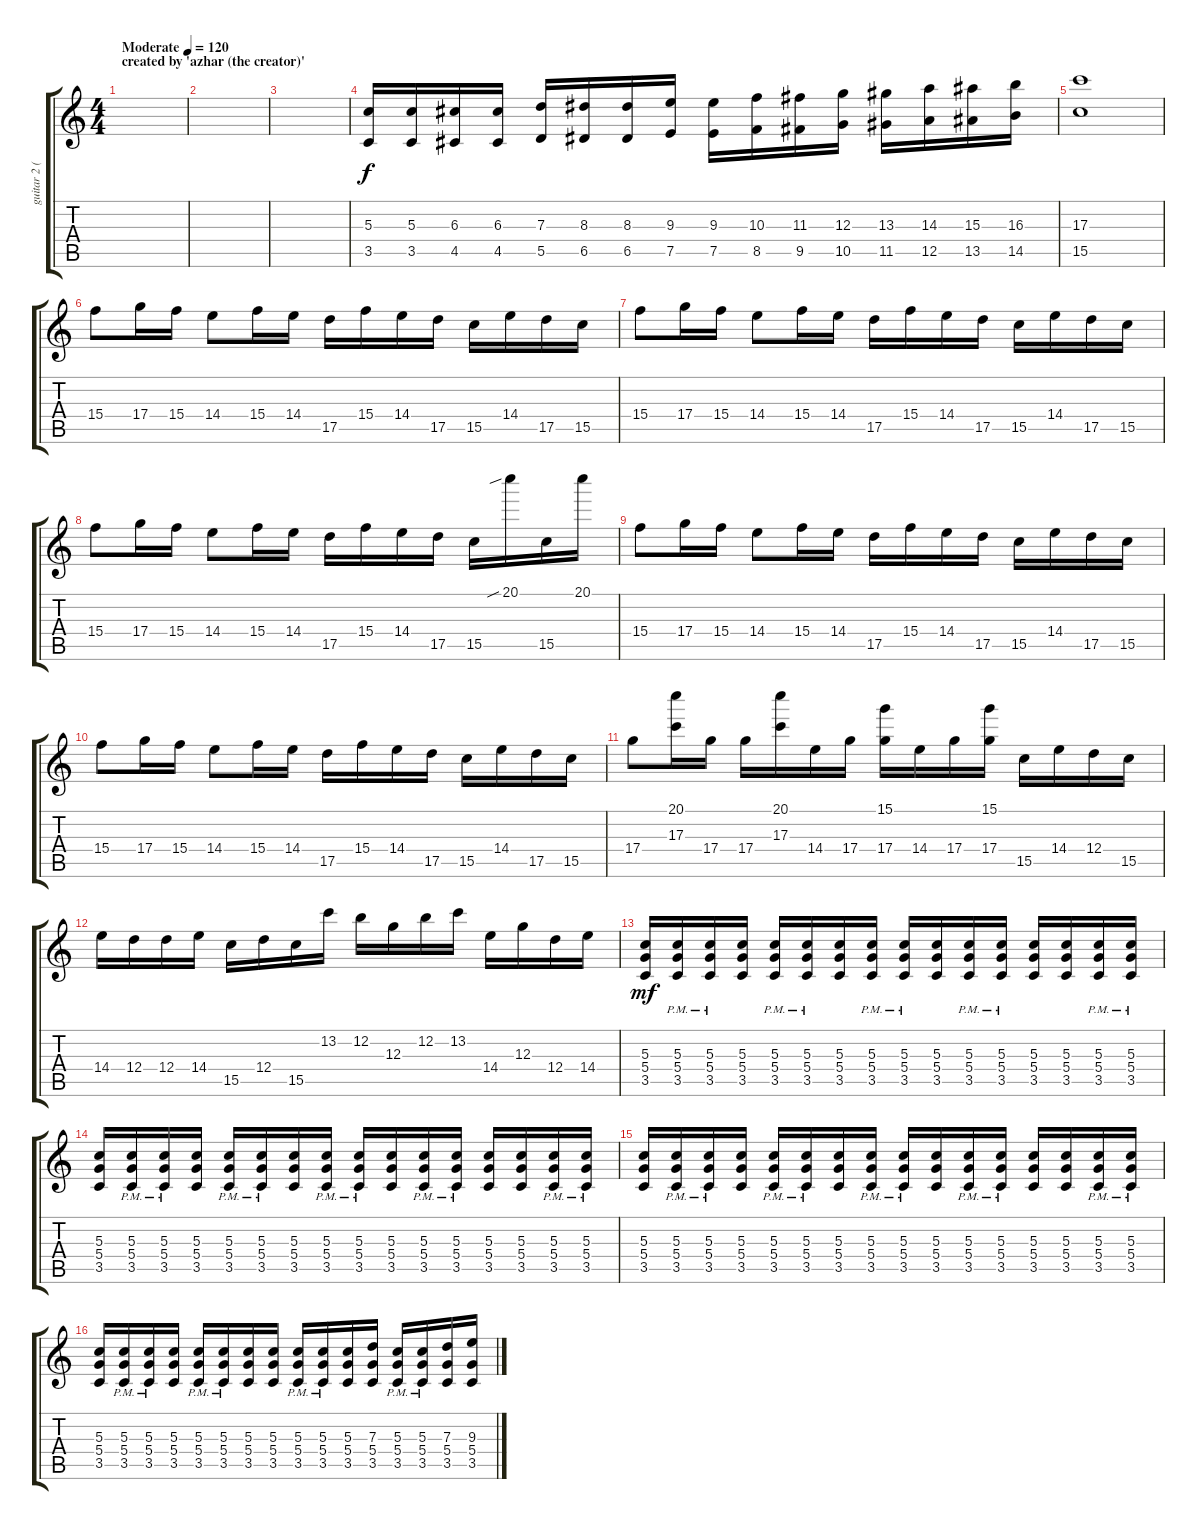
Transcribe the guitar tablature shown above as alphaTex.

\track ("guitar 2 (extra)" "guitar 2 (") {instrument distortionguitar}
\staff {score tabs}
\tuning (E4 B3 G3 D3 A2 E2) {hide}
\ts (4 4)
\section ("" "created by 'azhar (the creator)'")
\tempo (120 "Moderate")
\clef g2
\ks c
|
|
|
(5.3 3.5).16 (5.3 3.5).16 (6.3 4.5).16 (6.3 4.5).16 (7.3 5.5).16 (8.3 6.5).16 (8.3 6.5).16 (9.3 7.5).16 (9.3 7.5).16 (10.3 8.5).16 (11.3 9.5).16 (12.3 10.5).16 (13.3 11.5).16 (14.3 12.5).16 (15.3 13.5).16 (16.3 14.5).16 |
(17.3 15.5).1 |
15.4.8{dy f} 17.4.16 15.4.16 14.4.8 15.4.16 14.4.16 17.5.16 15.4.16 14.4.16 17.5.16 15.5.16 14.4.16 17.5.16 15.5.16 |
15.4.8 17.4.16 15.4.16 14.4.8 15.4.16 14.4.16 17.5.16 15.4.16 14.4.16 17.5.16 15.5.16 14.4.16 17.5.16 15.5.16 |
15.4.8 17.4.16 15.4.16 14.4.8 15.4.16 14.4.16 17.5.16 15.4.16 14.4.16 17.5.16 15.5.16 20.1{sib}.16 15.5.16 20.1.16 |
15.4.8 17.4.16 15.4.16 14.4.8 15.4.16 14.4.16 17.5.16 15.4.16 14.4.16 17.5.16 15.5.16 14.4.16 17.5.16 15.5.16 |
15.4.8 17.4.16 15.4.16 14.4.8 15.4.16 14.4.16 17.5.16 15.4.16 14.4.16 17.5.16 15.5.16 14.4.16 17.5.16 15.5.16 |
17.4.8 (20.1 17.3).16 17.4.16 17.4.16 (20.1 17.3).16 14.4.16 17.4.16 (15.1 17.4).16 14.4.16 17.4.16 (15.1 17.4).16 15.5.16 14.4.16 12.4.16 15.5.16 |
14.4.16 12.4.16 12.4.16 14.4.16 15.5.16 12.4.16 15.5.16 13.2.16 12.2.16 12.3.16 12.2.16 13.2.16 14.4.16 12.3.16 12.4.16 14.4.16 |
(5.3 5.4 3.5).16{dy mf} (5.3{pm} 5.4{pm} 3.5{pm}).16 (5.3{pm} 5.4{pm} 3.5{pm}).16 (5.3 5.4 3.5).16 (5.3{pm} 5.4{pm} 3.5{pm}).16 (5.3{pm} 5.4{pm} 3.5{pm}).16 (5.3 5.4 3.5).16 (5.3{pm} 5.4{pm} 3.5{pm}).16 (5.3{pm} 5.4{pm} 3.5{pm}).16 (5.3 5.4 3.5).16 (5.3{pm} 5.4{pm} 3.5{pm}).16 (5.3{pm} 5.4{pm} 3.5{pm}).16 (5.3 5.4 3.5).16 (5.3 5.4 3.5).16 (5.3{pm} 5.4{pm} 3.5{pm}).16 (5.3{pm} 5.4{pm} 3.5{pm}).16 |
(5.3 5.4 3.5).16 (5.3{pm} 5.4{pm} 3.5{pm}).16 (5.3{pm} 5.4{pm} 3.5{pm}).16 (5.3 5.4 3.5).16 (5.3{pm} 5.4{pm} 3.5{pm}).16 (5.3{pm} 5.4{pm} 3.5{pm}).16 (5.3 5.4 3.5).16 (5.3{pm} 5.4{pm} 3.5{pm}).16 (5.3{pm} 5.4{pm} 3.5{pm}).16 (5.3 5.4 3.5).16 (5.3{pm} 5.4{pm} 3.5{pm}).16 (5.3{pm} 5.4{pm} 3.5{pm}).16 (5.3 5.4 3.5).16 (5.3 5.4 3.5).16 (5.3{pm} 5.4{pm} 3.5{pm}).16 (5.3{pm} 5.4{pm} 3.5{pm}).16 |
(5.3 5.4 3.5).16 (5.3{pm} 5.4{pm} 3.5{pm}).16 (5.3{pm} 5.4{pm} 3.5{pm}).16 (5.3 5.4 3.5).16 (5.3{pm} 5.4{pm} 3.5{pm}).16 (5.3{pm} 5.4{pm} 3.5{pm}).16 (5.3 5.4 3.5).16 (5.3{pm} 5.4{pm} 3.5{pm}).16 (5.3{pm} 5.4{pm} 3.5{pm}).16 (5.3 5.4 3.5).16 (5.3{pm} 5.4{pm} 3.5{pm}).16 (5.3{pm} 5.4{pm} 3.5{pm}).16 (5.3 5.4 3.5).16 (5.3 5.4 3.5).16 (5.3{pm} 5.4{pm} 3.5{pm}).16 (5.3{pm} 5.4{pm} 3.5{pm}).16 |
(5.3 5.4 3.5).16 (5.3{pm} 5.4{pm} 3.5{pm}).16 (5.3{pm} 5.4{pm} 3.5{pm}).16 (5.3 5.4 3.5).16 (5.3{pm} 5.4{pm} 3.5{pm}).16 (5.3{pm} 5.4{pm} 3.5{pm}).16 (5.3 5.4 3.5).16 (5.3 5.4 3.5).16 (5.3{pm} 5.4{pm} 3.5{pm}).16 (5.3{pm} 5.4{pm} 3.5{pm}).16 (5.3 5.4 3.5).16 (7.3 5.4 3.5).16 (5.3{pm} 5.4{pm} 3.5{pm}).16 (5.3{pm} 5.4{pm} 3.5{pm}).16 (7.3 5.4 3.5).16 (9.3 5.4 3.5).16
